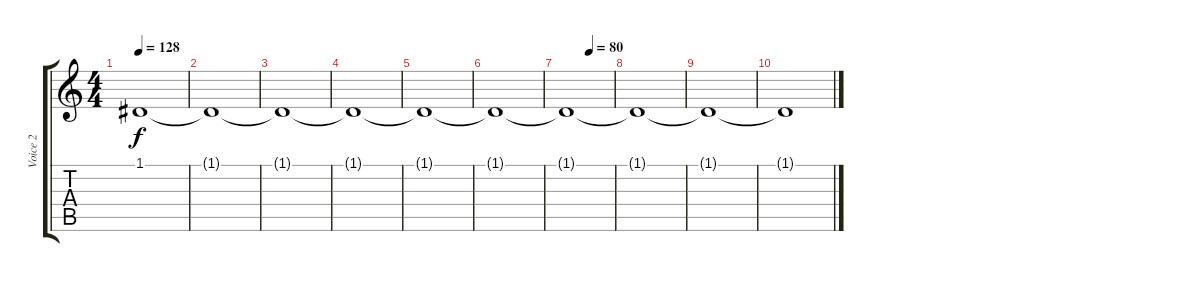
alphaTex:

\track ("Voice 2" "Voice 2") {instrument choiraahs}
\staff {score tabs}
\tuning (D4 A3 F3 C3 G2 C2) {hide}
\ts (4 4)
\tempo 128
\clef g2
\ks c
1.1{t}.1{dy f volume 0} |
1.1{t}.1 |
1.1{t}.1 |
1.1{t}.1 |
1.1{t}.1 |
1.1{t}.1 |
\tempo (80 0.5)
1.1{t}.1 |
1.1{t}.1 |
1.1{t}.1 |
1.1{t}.1
